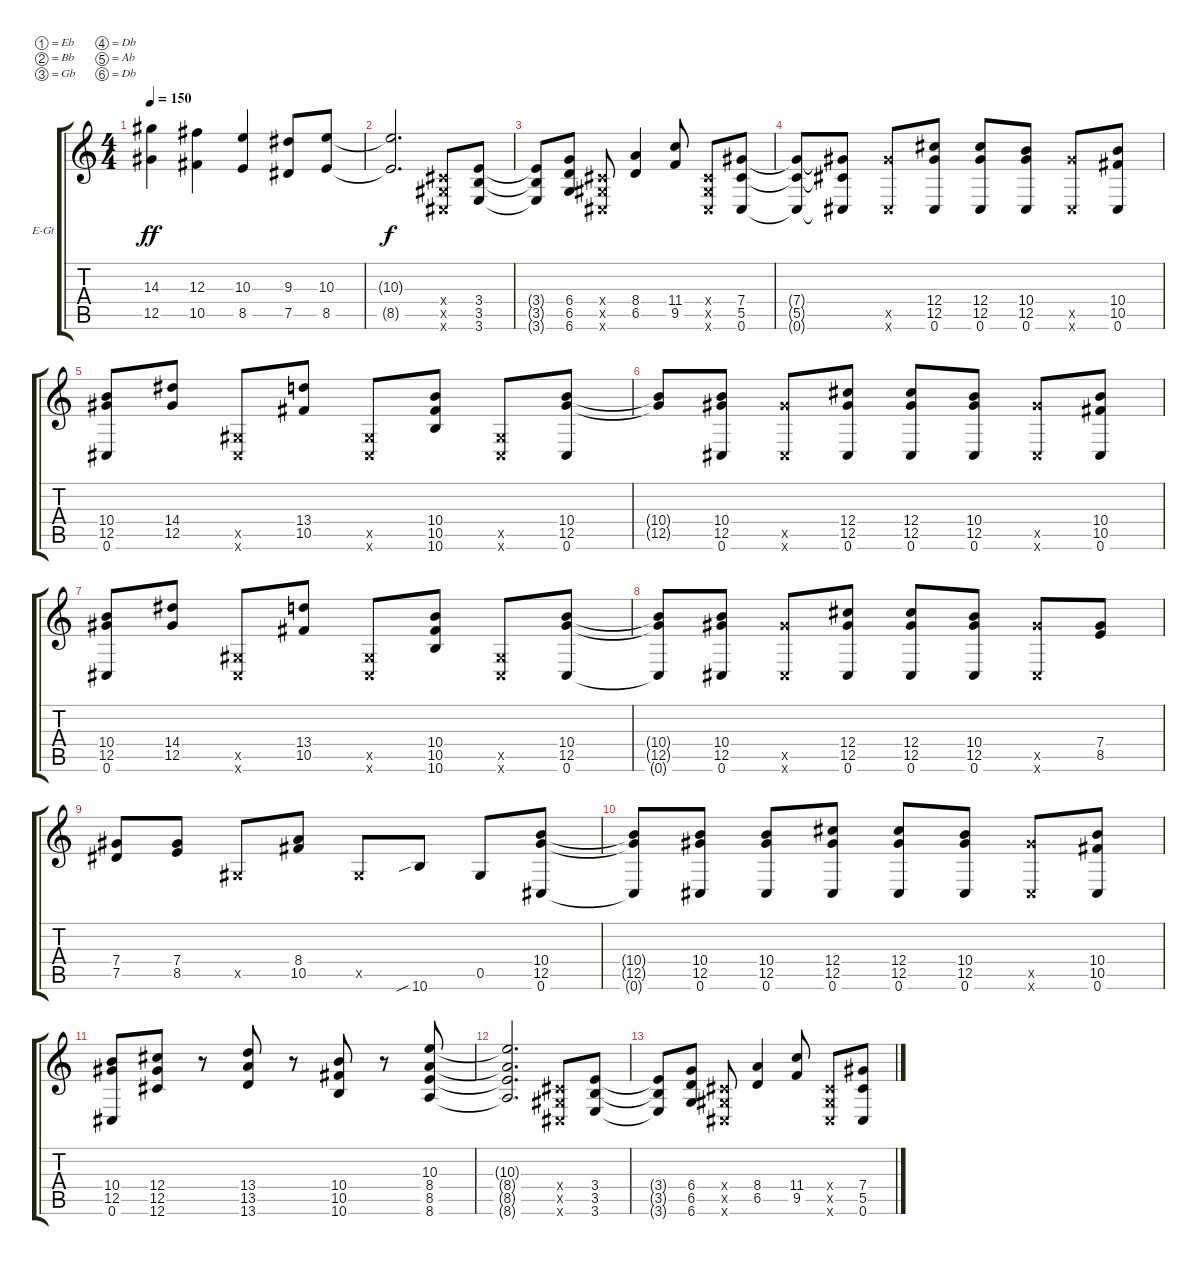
\bracketExtendMode groupsimilarinstruments
\firstSystemTrackNameOrientation horizontal
\otherSystemsTrackNameOrientation horizontal
\track ("Electric Guitar 2" "E-Gt") {instrument distortionguitar}
\staff {score tabs}
\tuning (Eb4 Bb3 Gb3 Db3 Ab2 Db2)
\ts (4 4)
\tempo 150
\clef g2
\ks c
(12.5 14.3).4{dy ff} (10.5 12.3).4 (10.3 8.5).4 (7.5 9.3).8 (8.5 10.3).8 |
(8.5{t} 10.3{t}).2{d dy f} (0.6{x} 0.5{x} 0.4{x}).8 (3.4 3.5 3.6).8 |
(3.6{t} 3.5{t} 3.4{t}).8 (6.4 6.5 6.6).8 (0.6{x} 0.5{x} 0.4{x}).8 (6.5 8.4).4 (9.5 11.4).8 (0.4{x} 0.5{x} 0.6{x}).8 (0.6 5.5 7.4).8 |
(0.6{t} 5.5{t} 7.4{t}).8 (5.5{t} 0.6{t} 7.4{t}).8 (12.5{x} 0.6{x}).8 (12.5 0.6 12.4).8 (0.6 12.5 12.4).8 (0.6 12.5 10.4).8 (0.6{x} 12.5{x}).8 (0.6 10.5 10.4).8 |
(0.6 12.5 10.4).8 (12.5 14.4).8 (0.6{x} 0.5{x}).8 (10.5 13.4).8 (0.6{x} 0.5{x}).8 (10.5 10.6 10.4).8 (0.6{x} 0.5{x}).8 (12.5 10.4 0.6).8 |
(12.5{t} 10.4{t}).8 (12.5 0.6 10.4).8 (12.5{x} 0.6{x}).8 (12.5 0.6 12.4).8 (0.6 12.5 12.4).8 (0.6 12.5 10.4).8 (0.6{x} 12.5{x}).8 (10.5 10.4 0.6).8 |
(0.6 12.5 10.4).8 (12.5 14.4).8 (0.6{x} 0.5{x}).8 (10.5 13.4).8 (0.6{x} 0.5{x}).8 (10.5 10.6 10.4).8 (0.6{x} 0.5{x}).8 (12.5 10.4 0.6).8 |
(0.6{t} 12.5{t} 10.4{t}).8 (12.5 0.6 10.4).8 (12.5{x} 0.6{x}).8 (12.5 0.6 12.4).8 (0.6 12.5 12.4).8 (0.6 12.5 10.4).8 (0.6{x} 12.5{x}).8 (8.5 7.4).8 |
(7.5 7.4).8 (8.5 7.4).8 0.5{x}.8 (10.5 8.4).8 0.5{x}.8 10.6{sib}.8 0.5.8 (12.5 0.6 10.4).8 |
(0.6{t} 12.5{t} 10.4{t}).8 (12.5 0.6 10.4).8 (12.5 0.6 10.4).8 (12.5 0.6 12.4).8 (0.6 12.5 12.4).8 (0.6 12.5 10.4).8 (0.6{x} 12.5{x}).8 (0.6 10.5 10.4).8 |
(0.6 12.5 10.4).8 (12.6 12.5 12.4).8 r.8 (13.6 13.5 13.4).8 r.8 (10.5 10.6 10.4).8 r.8 (8.6 8.5 8.4 10.3).8 |
(8.5{t} 8.6{t} 8.4{t} 10.3{t}).2{d} (0.6{x} 0.5{x} 0.4{x}).8 (3.4 3.5 3.6).8 |
(3.6{t} 3.5{t} 3.4{t}).8 (6.4 6.5 6.6).8 (0.6{x} 0.5{x} 0.4{x}).8 (6.5 8.4).4 (9.5 11.4).8 (0.4{x} 0.5{x} 0.6{x}).8 (0.6 5.5 7.4).8
